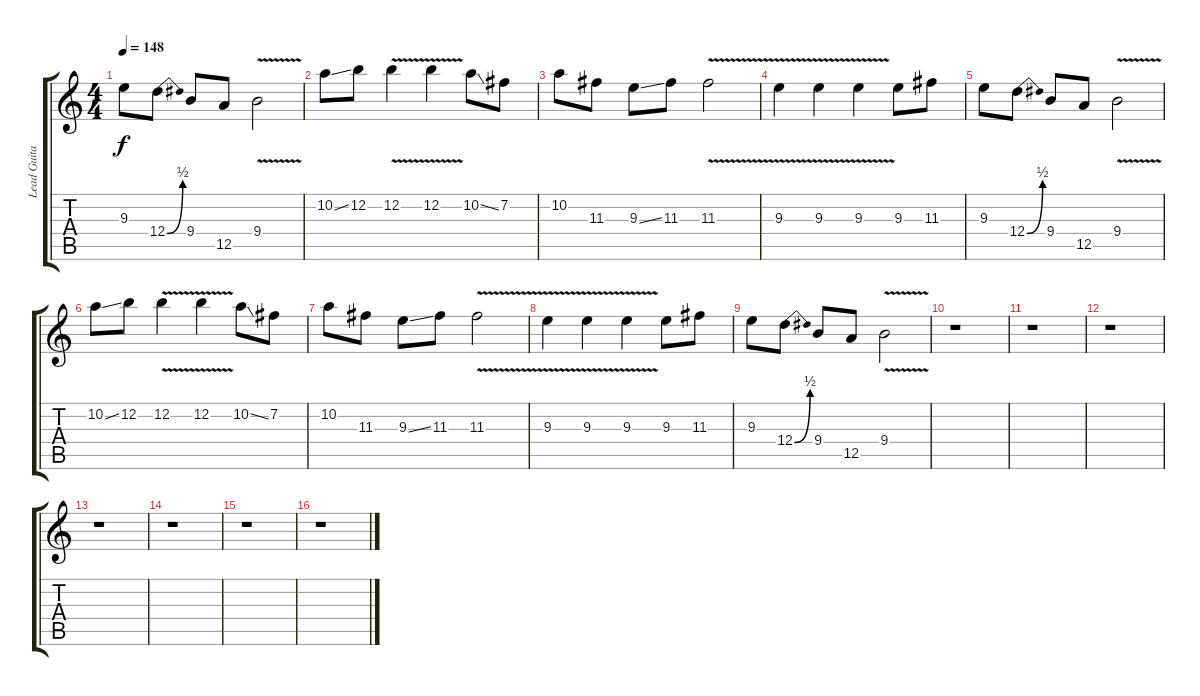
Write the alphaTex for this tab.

\track ("Lead Guitar 1" "Lead Guita") {instrument overdrivenguitar}
\staff {score tabs}
\tuning (E4 B3 G3 D3 A2 E2) {hide}
\ts (4 4)
\tempo 148
\clef g2
\ks c
9.3.8{dy f} 12.4{be (bend 0 0 60 2)}.8 9.4.8 12.5.8 9.4{v}.2 |
10.2{ss}.8 12.2.8 12.2{v}.4 12.2{v}.4 10.2{ss}.8 7.2.8 |
10.2.8 11.3.8 9.3{ss}.8 11.3.8 11.3{v}.2 |
9.3{v}.4 9.3{v}.4 9.3{v}.4 9.3.8 11.3.8 |
9.3.8 12.4{be (bend 0 0 60 2)}.8 9.4.8 12.5.8 9.4{v}.2 |
10.2{ss}.8 12.2.8 12.2{v}.4 12.2{v}.4 10.2{ss}.8 7.2.8 |
10.2.8 11.3.8 9.3{ss}.8 11.3.8 11.3{v}.2 |
9.3{v}.4 9.3{v}.4 9.3{v}.4 9.3.8 11.3.8 |
9.3.8 12.4{be (bend 0 0 60 2)}.8 9.4.8 12.5.8 9.4{v}.2 |
r.1 |
r.1 |
r.1 |
r.1 |
r.1 |
r.1 |
r.1
